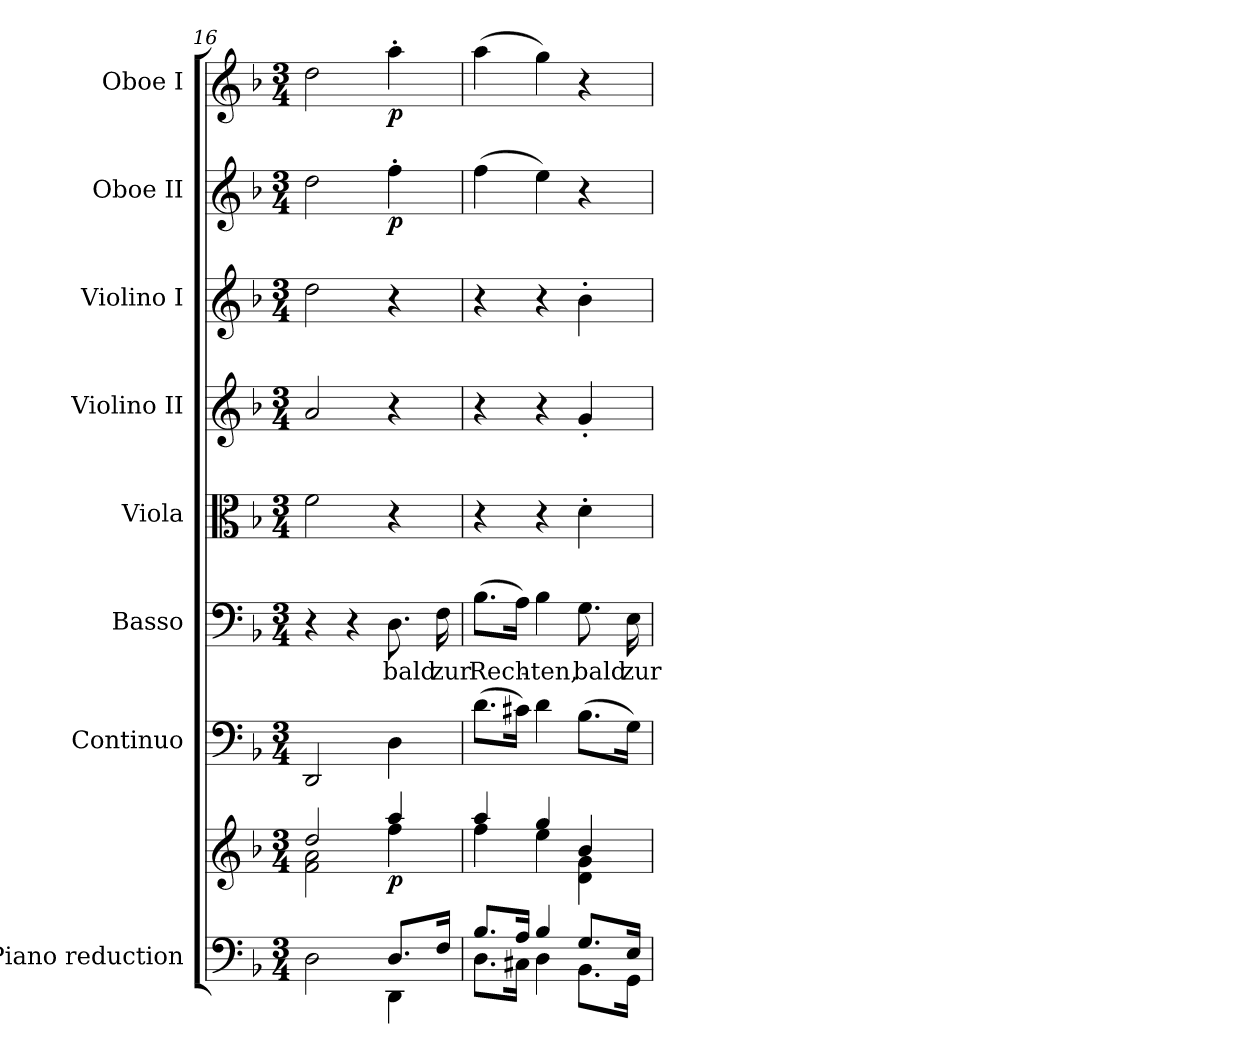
**kern	**kern	**dynam	**kern	**kern	**text	**kern	**kern	**kern	**kern	**dynam	**kern	**dynam
*part8	*part8	*part8	*part7	*part6	*part6	*part5	*part4	*part3	*part2	*part2	*part1	*part1
*staff9	*staff8	*staff8/9	*staff7	*staff6	*staff6	*staff5	*staff4	*staff3	*staff2	*staff2	*staff1	*staff1
*I"Piano reduction	*	*	*I"Continuo	*I"Basso	*	*I"Viola	*I"Violino II	*I"Violino I	*I"Oboe II	*	*I"Oboe I	*
*I'Pno	*	*	*	*	*	*	*	*	*I'Ob	*	*I'Ob	*
*clefF4	*clefG2	*	*clefF4	*clefF4	*	*clefC3	*clefG2	*clefG2	*clefG2	*	*clefG2	*
*k[b-]	*k[b-]	*	*k[b-]	*k[b-]	*	*k[b-]	*k[b-]	*k[b-]	*k[b-]	*	*k[b-]	*
*M3/4	*M3/4	*	*M3/4	*M3/4	*	*M3/4	*M3/4	*M3/4	*M3/4	*	*M3/4	*
=16	=16	=16	=16	=16	=16	=16	=16	=16	=16	=16	=16	=16
*^	*^	*	*	*	*	*	*	*	*	*	*	*
2ryy	2D\	2dd/	2f\ 2a\	.	2DD/	4r	.	2f\	2a/	2dd\	2dd\	.	2dd\	.
.	.	.	.	.	.	4r	.	.	.	.	.	.	.	.
!	!	!	!	!LO:DY:b	!	!	!LO:LY:b	!	!	!	!	!LO:DY:b	!	!LO:DY:b
8.D/L	4DD\	4aa/	4ff\	p	4D\	8.D\	bald	4r	4r	4r	4ff'\	p	4aa'\	p
!	!	!	!	!	!	!	!LO:LY:b	!	!	!	!	!	!	!
16F/Jk	.	.	.	.	.	16F\	zur	.	.	.	.	.	.	.
=17	=17	=17	=17	=17	=17	=17	=17	=17	=17	=17	=17	=17	=17	=17
!	!	!	!	!	!	!	!LO:LY:b	!	!	!	!	!	!	!
8.B-/L	8.D\L	4aa/	4ff\	.	(>8.d\L	(>8.B-\L	Rech-	4r	4r	4r	(>4ff\	.	(>4aa\	.
16A/Jk	16C#X\Jk	.	.	.	16c#X\Jk)	16A\Jk)	.	.	.	.	.	.	.	.
!	!	!	!	!	!	!	!LO:LY:b	!	!	!	!	!	!	!
4B-/	4D\	4gg/	4ee\	.	4d\	4B-\	-ten,	4r	4r	4r	4ee\)	.	4gg\)	.
!	!	!	!	!	!	!	!LO:LY:b	!	!	!	!	!	!	!
8.G/L	8.BB-\L	4b-/	4d\ 4g\	.	(>8.B-\L	8.G\	bald	4d'\	4g'/	4b-'\	4r	.	4r	.
!	!	!	!	!	!	!	!LO:LY:b	!	!	!	!	!	!	!
16E/Jk	16GG\Jk	.	.	.	16G\Jk)	16E\	zur	.	.	.	.	.	.	.
*v	*v	*	*	*	*	*	*	*	*	*	*	*	*	*
*	*v	*v	*	*	*	*	*	*	*	*	*	*	*
=	=	=	=	=	=	=	=	=	=	=	=	=
*-	*-	*-	*-	*-	*-	*-	*-	*-	*-	*-	*-	*-
